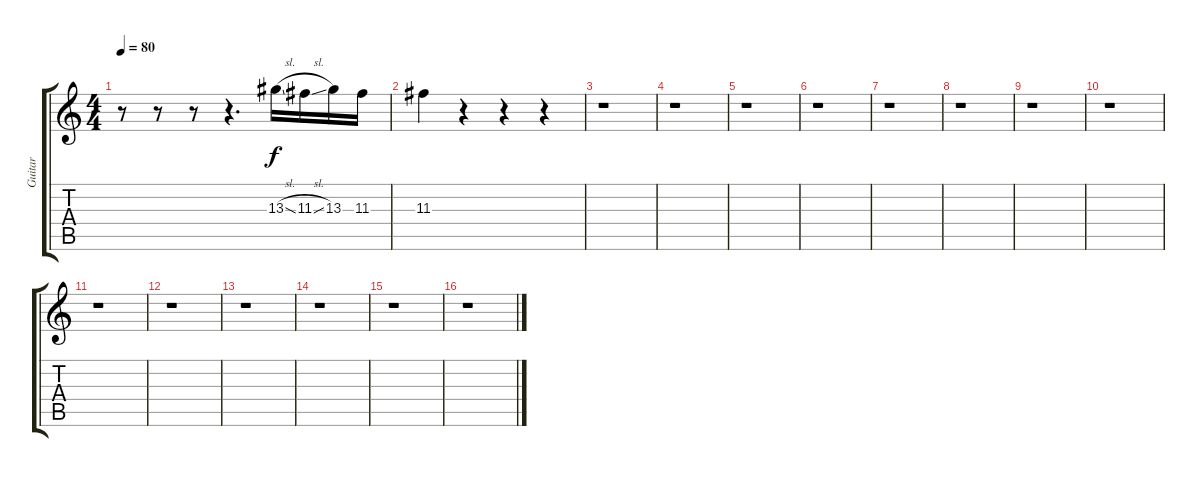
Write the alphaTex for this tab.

\track ("Guitar " "Guitar ") {instrument overdrivenguitar}
\staff {score tabs}
\tuning (E4 B3 G3 D3 A2 E2) {hide}
\ts (4 4)
\tempo 80
\clef g2
\ks c
r.8{dy f} r.8 r.8 r.4{d} 13.3{sl}.16 11.3{sl}.16 13.3.16 11.3.16 |
11.3.4 r.4 r.4 r.4 |
r.1 |
r.1 |
r.1 |
r.1 |
r.1 |
r.1 |
r.1 |
r.1 |
r.1 |
r.1 |
r.1 |
r.1 |
r.1 |
r.1
